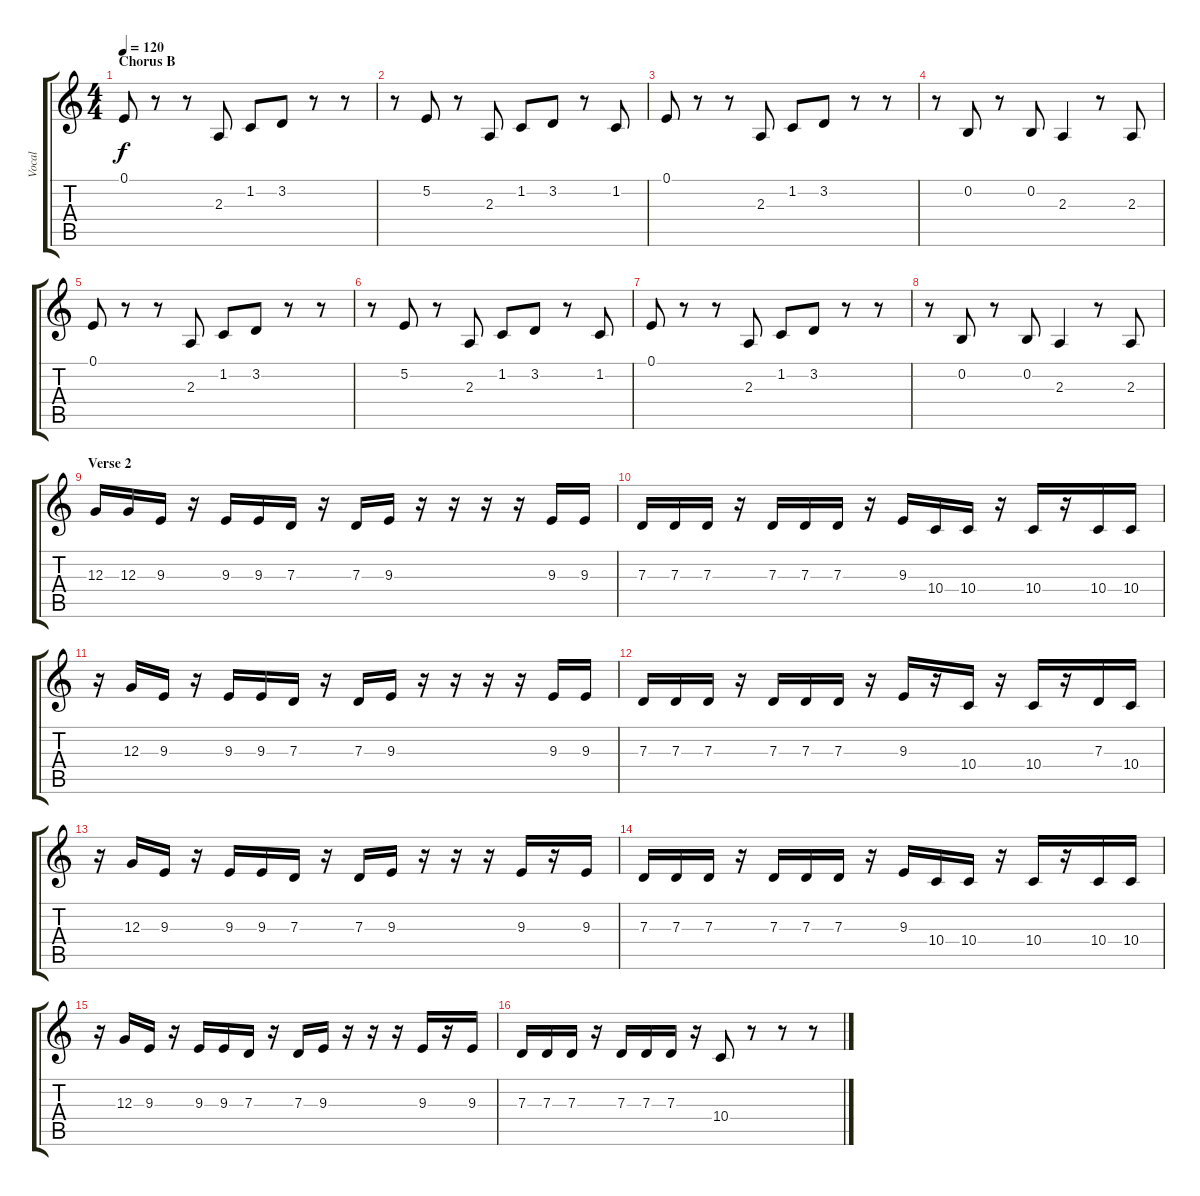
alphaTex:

\track ("Vocal" "Vocal") {instrument lead6voice}
\staff {score tabs}
\tuning (E4 B3 G3 D3 A2 E2) {hide}
\ts (4 4)
\section ("" "Chorus B")
\tempo 120
\clef g2
\ks c
0.1.8{dy f} r.8 r.8 2.3.8 1.2.8 3.2.8 r.8 r.8 |
r.8 5.2.8 r.8 2.3.8 1.2.8 3.2.8 r.8 1.2.8 |
0.1.8 r.8 r.8 2.3.8 1.2.8 3.2.8 r.8 r.8 |
r.8 0.2.8 r.8 0.2.8 2.3.4 r.8 2.3.8 |
0.1.8 r.8 r.8 2.3.8 1.2.8 3.2.8 r.8 r.8 |
r.8 5.2.8 r.8 2.3.8 1.2.8 3.2.8 r.8 1.2.8 |
0.1.8 r.8 r.8 2.3.8 1.2.8 3.2.8 r.8 r.8 |
r.8 0.2.8 r.8 0.2.8 2.3.4 r.8 2.3.8 |
\section ("" "Verse 2")
12.3.16 12.3.16 9.3.16 r.16 9.3.16 9.3.16 7.3.16 r.16 7.3.16 9.3.16 r.16 r.16 r.16 r.16 9.3.16 9.3.16 |
7.3.16 7.3.16 7.3.16 r.16 7.3.16 7.3.16 7.3.16 r.16 9.3.16 10.4.16 10.4.16 r.16 10.4.16 r.16 10.4.16 10.4.16 |
r.16 12.3.16 9.3.16 r.16 9.3.16 9.3.16 7.3.16 r.16 7.3.16 9.3.16 r.16 r.16 r.16 r.16 9.3.16 9.3.16 |
7.3.16 7.3.16 7.3.16 r.16 7.3.16 7.3.16 7.3.16 r.16 9.3.16 r.16 10.4.16 r.16 10.4.16 r.16 7.3.16 10.4.16 |
r.16 12.3.16 9.3.16 r.16 9.3.16 9.3.16 7.3.16 r.16 7.3.16 9.3.16 r.16 r.16 r.16 9.3.16 r.16 9.3.16 |
7.3.16 7.3.16 7.3.16 r.16 7.3.16 7.3.16 7.3.16 r.16 9.3.16 10.4.16 10.4.16 r.16 10.4.16 r.16 10.4.16 10.4.16 |
r.16 12.3.16 9.3.16 r.16 9.3.16 9.3.16 7.3.16 r.16 7.3.16 9.3.16 r.16 r.16 r.16 9.3.16 r.16 9.3.16 |
7.3.16 7.3.16 7.3.16 r.16 7.3.16 7.3.16 7.3.16 r.16 10.4.8 r.8 r.8 r.8
